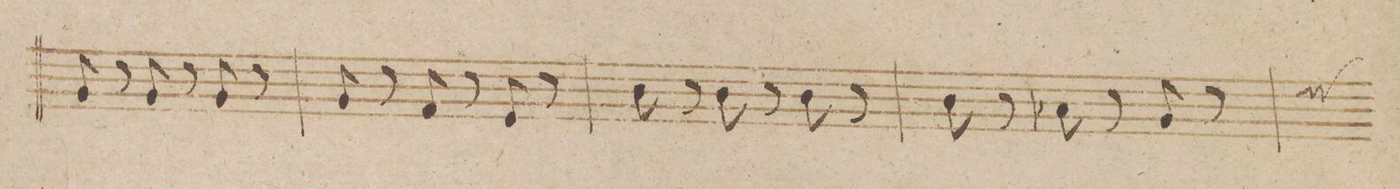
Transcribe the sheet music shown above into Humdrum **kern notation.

**kern	**dynam
*I"Viola.	*
*clefC3	*
*k[b-]	*
*M3/4	*
8A/	.
8r	.
8A/	.
8r	.
8A/	.
8r	.
=32	=32
8A/	.
8r	.
8G/	.
8r	.
8F/	.
8r	.
=33	=33
8c\	.
8r	.
8c\	.
8r	.
8c\	.
8r	.
=34	=34
8c\	.
8r	.
8B-X\	.
8r	.
8A/	.
8r	.
*custos	*
=35	=35
*-	*-
